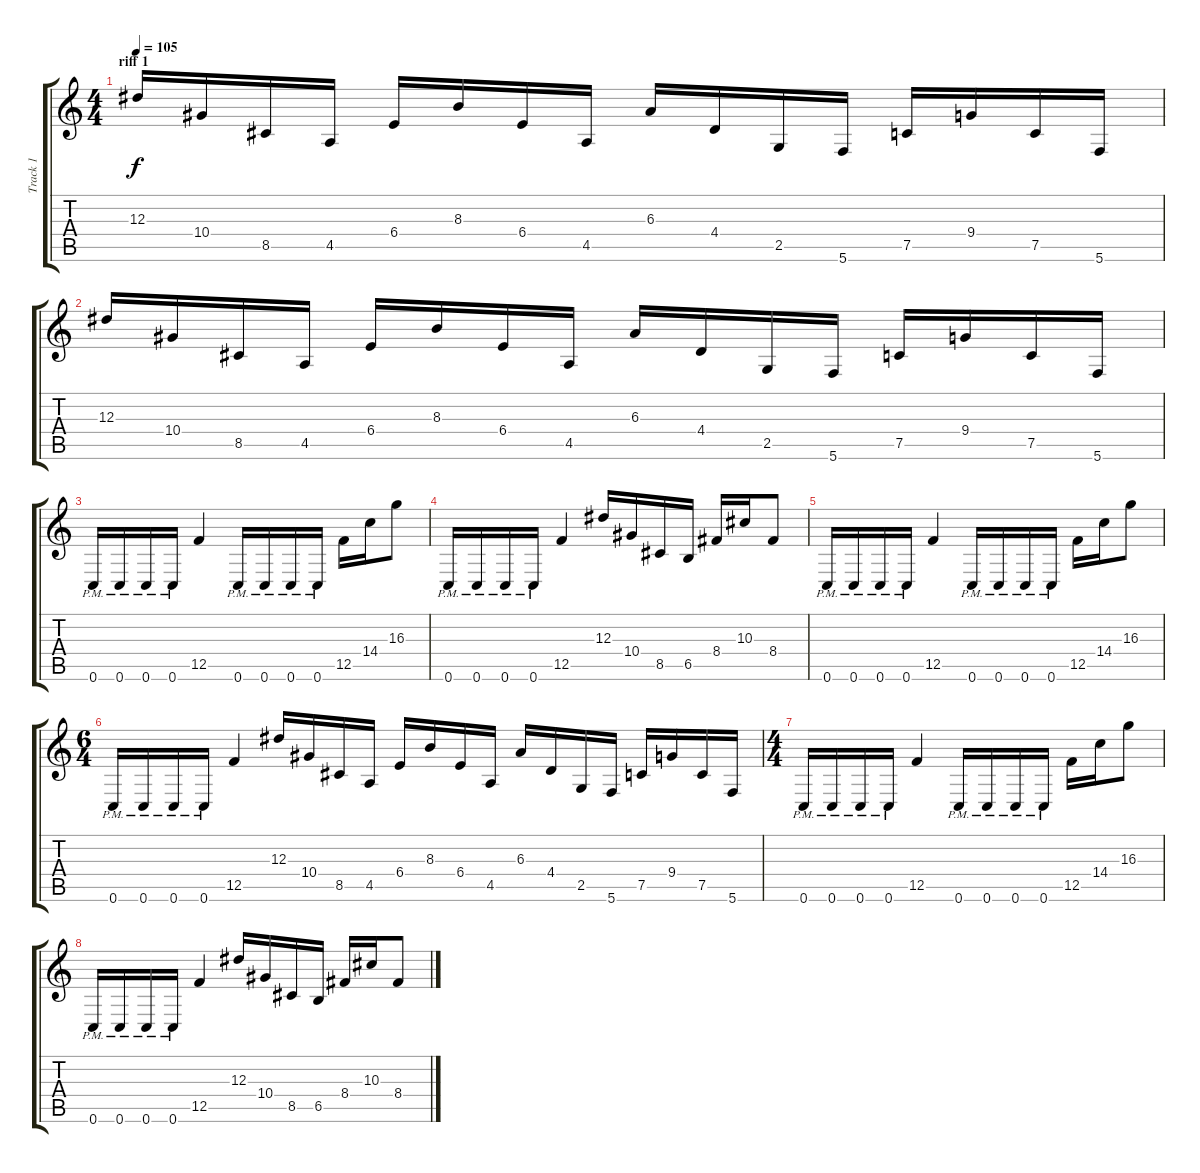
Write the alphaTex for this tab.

\track ("Track 1" "Track 1") {instrument distortionguitar}
\staff {score tabs}
\tuning (C4 G3 Eb3 Bb2 F2 C2) {hide}
\ts (4 4)
\section ("" "riff 1")
\tempo 105
\clef g2
\ks c
12.3.16{dy f instrument distortionguitar} 10.4.16 8.5.16 4.5.16 6.4.16 8.3.16 6.4.16 4.5.16 6.3.16 4.4.16 2.5.16 5.6.16 7.5.16 9.4.16 7.5.16 5.6.16 |
12.3.16 10.4.16 8.5.16 4.5.16 6.4.16 8.3.16 6.4.16 4.5.16 6.3.16 4.4.16 2.5.16 5.6.16 7.5.16 9.4.16 7.5.16 5.6.16 |
0.6{pm}.16 0.6{pm}.16 0.6{pm}.16 0.6{pm}.16 12.5.4 0.6{pm}.16 0.6{pm}.16 0.6{pm}.16 0.6{pm}.16 12.5.16 14.4.16 16.3.8 |
0.6{pm}.16 0.6{pm}.16 0.6{pm}.16 0.6{pm}.16 12.5.4 12.3.16 10.4.16 8.5.16 6.5.16 8.4.16 10.3.16 8.4.8 |
0.6{pm}.16 0.6{pm}.16 0.6{pm}.16 0.6{pm}.16 12.5.4 0.6{pm}.16 0.6{pm}.16 0.6{pm}.16 0.6{pm}.16 12.5.16 14.4.16 16.3.8 |
\ts (6 4)
0.6{pm}.16 0.6{pm}.16 0.6{pm}.16 0.6{pm}.16 12.5.4 12.3.16 10.4.16 8.5.16 4.5.16 6.4.16 8.3.16 6.4.16 4.5.16 6.3.16 4.4.16 2.5.16 5.6.16 7.5.16 9.4.16 7.5.16 5.6.16 |
\ts (4 4)
0.6{pm}.16 0.6{pm}.16 0.6{pm}.16 0.6{pm}.16 12.5.4 0.6{pm}.16 0.6{pm}.16 0.6{pm}.16 0.6{pm}.16 12.5.16 14.4.16 16.3.8 |
0.6{pm}.16 0.6{pm}.16 0.6{pm}.16 0.6{pm}.16 12.5.4 12.3.16 10.4.16 8.5.16 6.5.16 8.4.16 10.3.16 8.4.8
